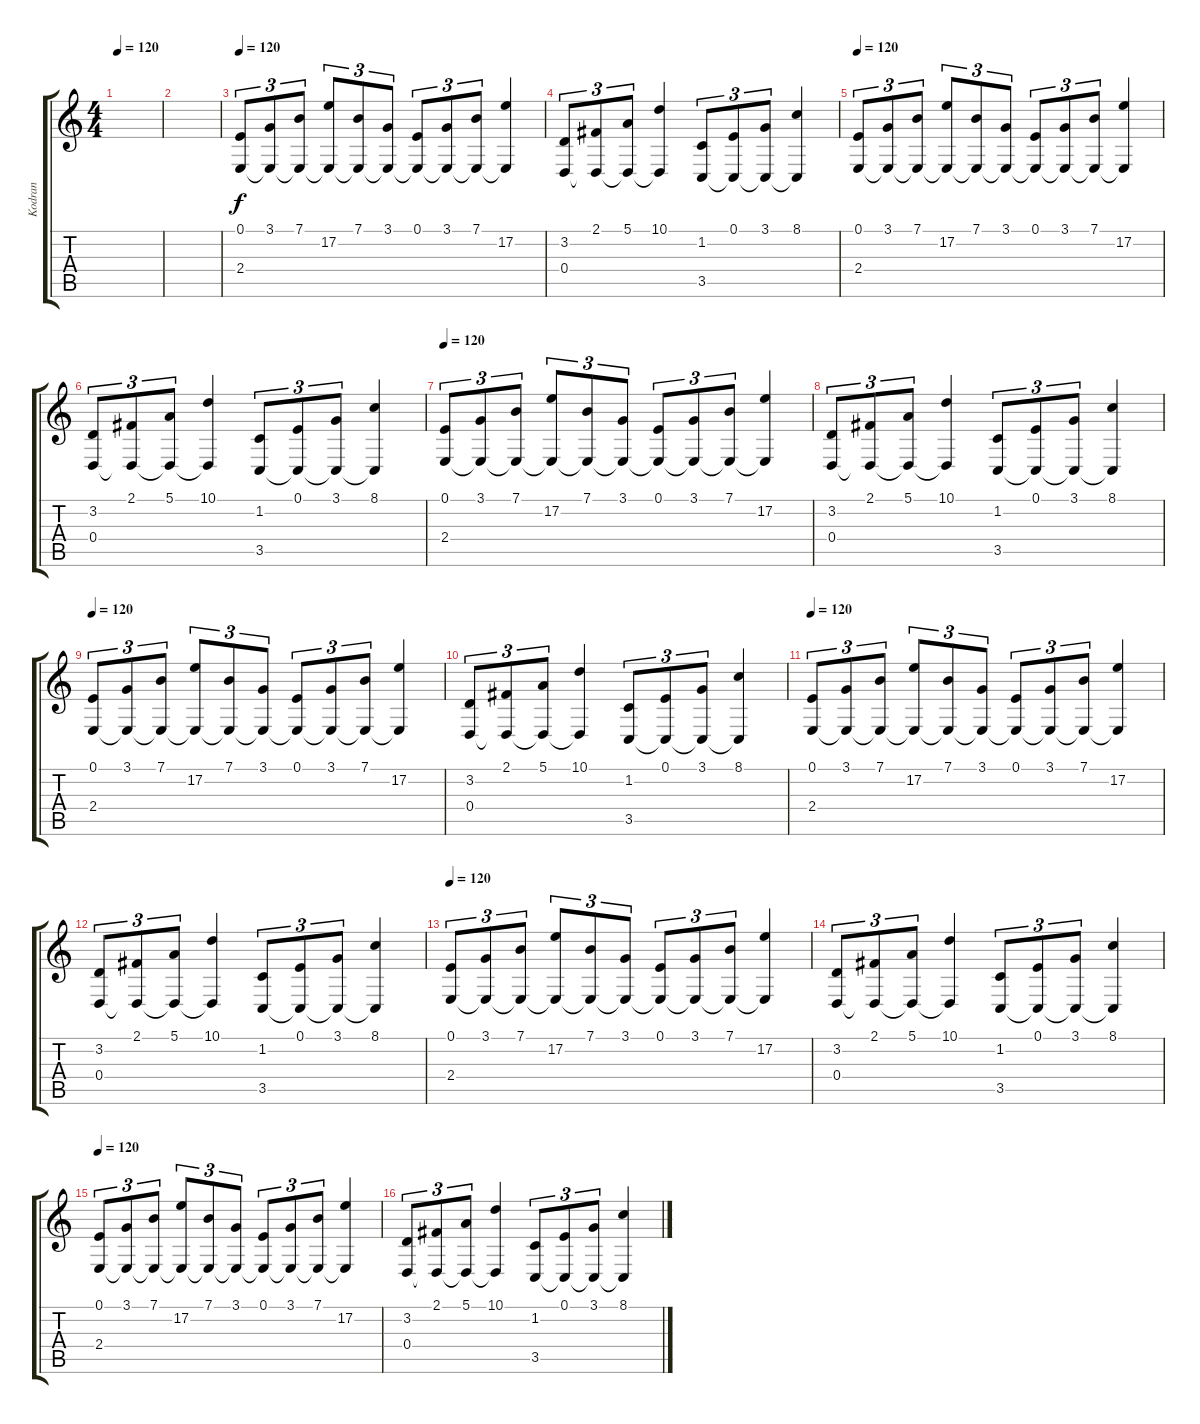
\track ("Kodran" "Kodran") {instrument tremolostrings}
\staff {score tabs}
\tuning (E4 B3 G3 D3 A2 E2) {hide}
\ts (4 4)
\tempo 120
\clef g2
\ks c
|
|
\tempo 120
(0.1 2.4).8{tu (3 2)} (3.1 2.4{t}).8{tu (3 2)} (7.1 2.4{t}).8{tu (3 2)} (17.2 2.4{t}).8{tu (3 2)} (7.1 2.4{t}).8{tu (3 2)} (3.1 2.4{t}).8{tu (3 2)} (0.1 2.4{t}).8{tu (3 2)} (3.1 2.4{t}).8{tu (3 2)} (7.1 2.4{t}).8{tu (3 2)} (17.2 2.4{t}).4 |
(3.2 0.4).8{tu (3 2)} (2.1 0.4{t}).8{tu (3 2)} (5.1 0.4{t}).8{tu (3 2)} (10.1 0.4{t}).4 (1.2 3.5).8{tu (3 2)} (0.1 3.5{t}).8{tu (3 2)} (3.1 3.5{t}).8{tu (3 2)} (8.1 3.5{t}).4 |
\tempo 120
(0.1 2.4).8{tu (3 2)} (3.1 2.4{t}).8{tu (3 2)} (7.1 2.4{t}).8{tu (3 2)} (17.2 2.4{t}).8{tu (3 2)} (7.1 2.4{t}).8{tu (3 2)} (3.1 2.4{t}).8{tu (3 2)} (0.1 2.4{t}).8{tu (3 2)} (3.1 2.4{t}).8{tu (3 2)} (7.1 2.4{t}).8{tu (3 2)} (17.2 2.4{t}).4 |
(3.2 0.4).8{tu (3 2)} (2.1 0.4{t}).8{tu (3 2)} (5.1 0.4{t}).8{tu (3 2)} (10.1 0.4{t}).4 (1.2 3.5).8{tu (3 2)} (0.1 3.5{t}).8{tu (3 2)} (3.1 3.5{t}).8{tu (3 2)} (8.1 3.5{t}).4 |
\tempo 120
(0.1 2.4).8{tu (3 2)} (3.1 2.4{t}).8{tu (3 2)} (7.1 2.4{t}).8{tu (3 2)} (17.2 2.4{t}).8{tu (3 2)} (7.1 2.4{t}).8{tu (3 2)} (3.1 2.4{t}).8{tu (3 2)} (0.1 2.4{t}).8{tu (3 2)} (3.1 2.4{t}).8{tu (3 2)} (7.1 2.4{t}).8{tu (3 2)} (17.2 2.4{t}).4 |
(3.2 0.4).8{tu (3 2)} (2.1 0.4{t}).8{tu (3 2)} (5.1 0.4{t}).8{tu (3 2)} (10.1 0.4{t}).4 (1.2 3.5).8{tu (3 2)} (0.1 3.5{t}).8{tu (3 2)} (3.1 3.5{t}).8{tu (3 2)} (8.1 3.5{t}).4 |
\tempo 120
(0.1 2.4).8{tu (3 2)} (3.1 2.4{t}).8{tu (3 2)} (7.1 2.4{t}).8{tu (3 2)} (17.2 2.4{t}).8{tu (3 2)} (7.1 2.4{t}).8{tu (3 2)} (3.1 2.4{t}).8{tu (3 2)} (0.1 2.4{t}).8{tu (3 2)} (3.1 2.4{t}).8{tu (3 2)} (7.1 2.4{t}).8{tu (3 2)} (17.2 2.4{t}).4 |
(3.2 0.4).8{tu (3 2)} (2.1 0.4{t}).8{tu (3 2)} (5.1 0.4{t}).8{tu (3 2)} (10.1 0.4{t}).4 (1.2 3.5).8{tu (3 2)} (0.1 3.5{t}).8{tu (3 2)} (3.1 3.5{t}).8{tu (3 2)} (8.1 3.5{t}).4 |
\tempo 120
(0.1 2.4).8{tu (3 2)} (3.1 2.4{t}).8{tu (3 2)} (7.1 2.4{t}).8{tu (3 2)} (17.2 2.4{t}).8{tu (3 2)} (7.1 2.4{t}).8{tu (3 2)} (3.1 2.4{t}).8{tu (3 2)} (0.1 2.4{t}).8{tu (3 2)} (3.1 2.4{t}).8{tu (3 2)} (7.1 2.4{t}).8{tu (3 2)} (17.2 2.4{t}).4 |
(3.2 0.4).8{tu (3 2)} (2.1 0.4{t}).8{tu (3 2)} (5.1 0.4{t}).8{tu (3 2)} (10.1 0.4{t}).4 (1.2 3.5).8{tu (3 2)} (0.1 3.5{t}).8{tu (3 2)} (3.1 3.5{t}).8{tu (3 2)} (8.1 3.5{t}).4 |
\tempo 120
(0.1 2.4).8{tu (3 2)} (3.1 2.4{t}).8{tu (3 2)} (7.1 2.4{t}).8{tu (3 2)} (17.2 2.4{t}).8{tu (3 2)} (7.1 2.4{t}).8{tu (3 2)} (3.1 2.4{t}).8{tu (3 2)} (0.1 2.4{t}).8{tu (3 2)} (3.1 2.4{t}).8{tu (3 2)} (7.1 2.4{t}).8{tu (3 2)} (17.2 2.4{t}).4 |
(3.2 0.4).8{tu (3 2)} (2.1 0.4{t}).8{tu (3 2)} (5.1 0.4{t}).8{tu (3 2)} (10.1 0.4{t}).4 (1.2 3.5).8{tu (3 2)} (0.1 3.5{t}).8{tu (3 2)} (3.1 3.5{t}).8{tu (3 2)} (8.1 3.5{t}).4 |
\tempo 120
(0.1 2.4).8{tu (3 2)} (3.1 2.4{t}).8{tu (3 2)} (7.1 2.4{t}).8{tu (3 2)} (17.2 2.4{t}).8{tu (3 2)} (7.1 2.4{t}).8{tu (3 2)} (3.1 2.4{t}).8{tu (3 2)} (0.1 2.4{t}).8{tu (3 2)} (3.1 2.4{t}).8{tu (3 2)} (7.1 2.4{t}).8{tu (3 2)} (17.2 2.4{t}).4 |
(3.2 0.4).8{tu (3 2)} (2.1 0.4{t}).8{tu (3 2)} (5.1 0.4{t}).8{tu (3 2)} (10.1 0.4{t}).4 (1.2 3.5).8{tu (3 2)} (0.1 3.5{t}).8{tu (3 2)} (3.1 3.5{t}).8{tu (3 2)} (8.1 3.5{t}).4
